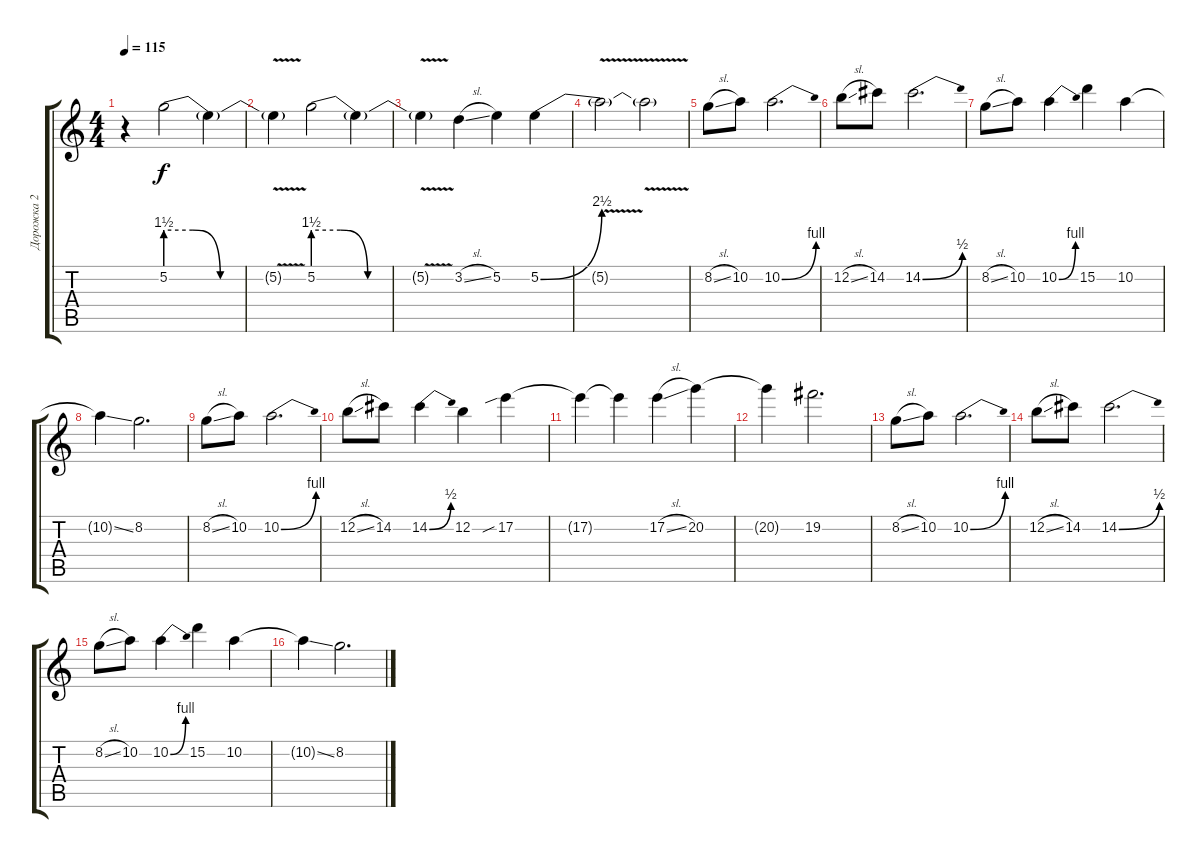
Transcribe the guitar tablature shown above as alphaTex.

\track ("Дорожка 2" "Дорожка 2") {instrument distortionguitar}
\staff {score tabs}
\tuning (E4 B3 G3 D3 A2 E2) {hide}
\ts (4 4)
\tempo 115
\clef g2
\ks c
r.4{dy f} 5.2{be (custom 0 6 15 6 30 0 60 0)}.2 5.2{t}.4 |
5.2{v t}.4 5.2{be (custom 0 6 15 6 30 0 60 0)}.2 5.2{t}.4 |
5.2{v t}.4 3.2{sl}.4 5.2.4 5.2{be (bend 0 0 60 10)}.4 |
5.2{v t}.2 5.2{v t}.2 |
8.2{sl}.8 10.2.8 10.2{be (bend 0 0 60 4)}.2{d} |
12.2{sl}.8 14.2.8 14.2{be (bend 0 0 60 2)}.2{d} |
8.2{sl}.8 10.2.8 10.2{be (bend 0 0 60 4)}.4 15.2.4 10.2.4 |
10.2{ss t}.4 8.2.2{d} |
8.2{sl}.8 10.2.8 10.2{be (bend 0 0 60 4)}.2{d} |
12.2{sl}.8 14.2.8 14.2{be (bend 0 0 60 2)}.4 12.2.4 17.2{sib}.4 |
17.2{t}.4 17.2{t}.4 17.2{sl}.4 20.2.4 |
20.2{t}.4 19.2.2{d} |
8.2{sl}.8 10.2.8 10.2{be (bend 0 0 60 4)}.2{d} |
12.2{sl}.8 14.2.8 14.2{be (bend 0 0 60 2)}.2{d} |
8.2{sl}.8 10.2.8 10.2{be (bend 0 0 60 4)}.4 15.2.4 10.2.4 |
10.2{ss t}.4 8.2.2{d}
